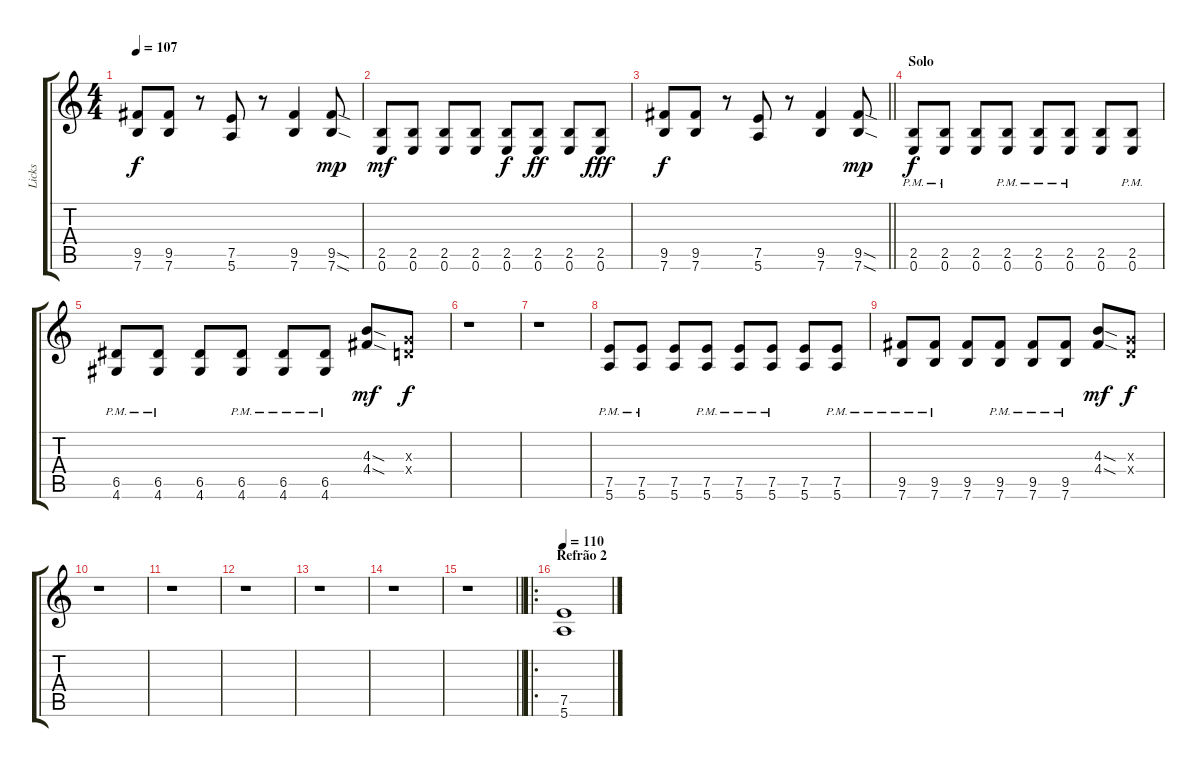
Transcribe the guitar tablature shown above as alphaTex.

\track ("Licks" "Licks") {instrument overdrivenguitar}
\staff {score tabs}
\tuning (E4 B3 G3 D3 A2 E2) {hide}
\ts (4 4)
\tempo 107
\clef g2
\ks c
(9.5 7.6).8{dy f} (9.5 7.6).8 r.8 (7.5 5.6).8 r.8 (9.5 7.6).4 (9.5{sod} 7.6{sod}).8{dy mp} |
(2.5 0.6).8{dy mf} (2.5 0.6).8 (2.5 0.6).8 (2.5 0.6).8 (2.5 0.6).8{dy f} (2.5 0.6).8{dy ff} (2.5 0.6).8 (2.5 0.6).8{dy fff} |
\barLineRight lightlight
(9.5 7.6).8{dy f} (9.5 7.6).8 r.8 (7.5 5.6).8 r.8 (9.5 7.6).4 (9.5{sod} 7.6{sod}).8{dy mp} |
\section ("" "Solo")
(2.5{pm} 0.6{pm}).8{dy f} (2.5{pm} 0.6{pm}).8 (2.5 0.6).8 (2.5{pm} 0.6{pm}).8 (2.5{pm} 0.6{pm}).8 (2.5{pm} 0.6{pm}).8 (2.5 0.6).8 (2.5{pm} 0.6{pm}).8 |
(6.5{pm} 4.6{pm}).8 (6.5{pm} 4.6{pm}).8 (6.5 4.6).8 (6.5{pm} 4.6{pm}).8 (6.5{pm} 4.6{pm}).8 (6.5{pm} 4.6{pm}).8 (4.3{sod} 4.4{sod}).8{dy mf} (0.3{x} 0.4{x}).8{dy f} |
r.1 |
r.1 |
(7.5{pm} 5.6{pm}).8 (7.5{pm} 5.6{pm}).8 (7.5 5.6).8 (7.5{pm} 5.6{pm}).8 (7.5{pm} 5.6{pm}).8 (7.5{pm} 5.6{pm}).8 (7.5 5.6).8 (7.5{pm} 5.6{pm}).8 |
(9.5{pm} 7.6{pm}).8 (9.5{pm} 7.6{pm}).8 (9.5 7.6).8 (9.5{pm} 7.6{pm}).8 (9.5{pm} 7.6{pm}).8 (9.5{pm} 7.6{pm}).8 (4.3{sod} 4.4{sod}).8{dy mf} (0.3{x} 0.4{x}).8{dy f} |
r.1 |
r.1 |
r.1 |
r.1 |
r.1 |
\barLineRight lightlight
r.1 |
\ro
\section ("" "Refrão 2")
\tempo 110
(7.5 5.6).1
